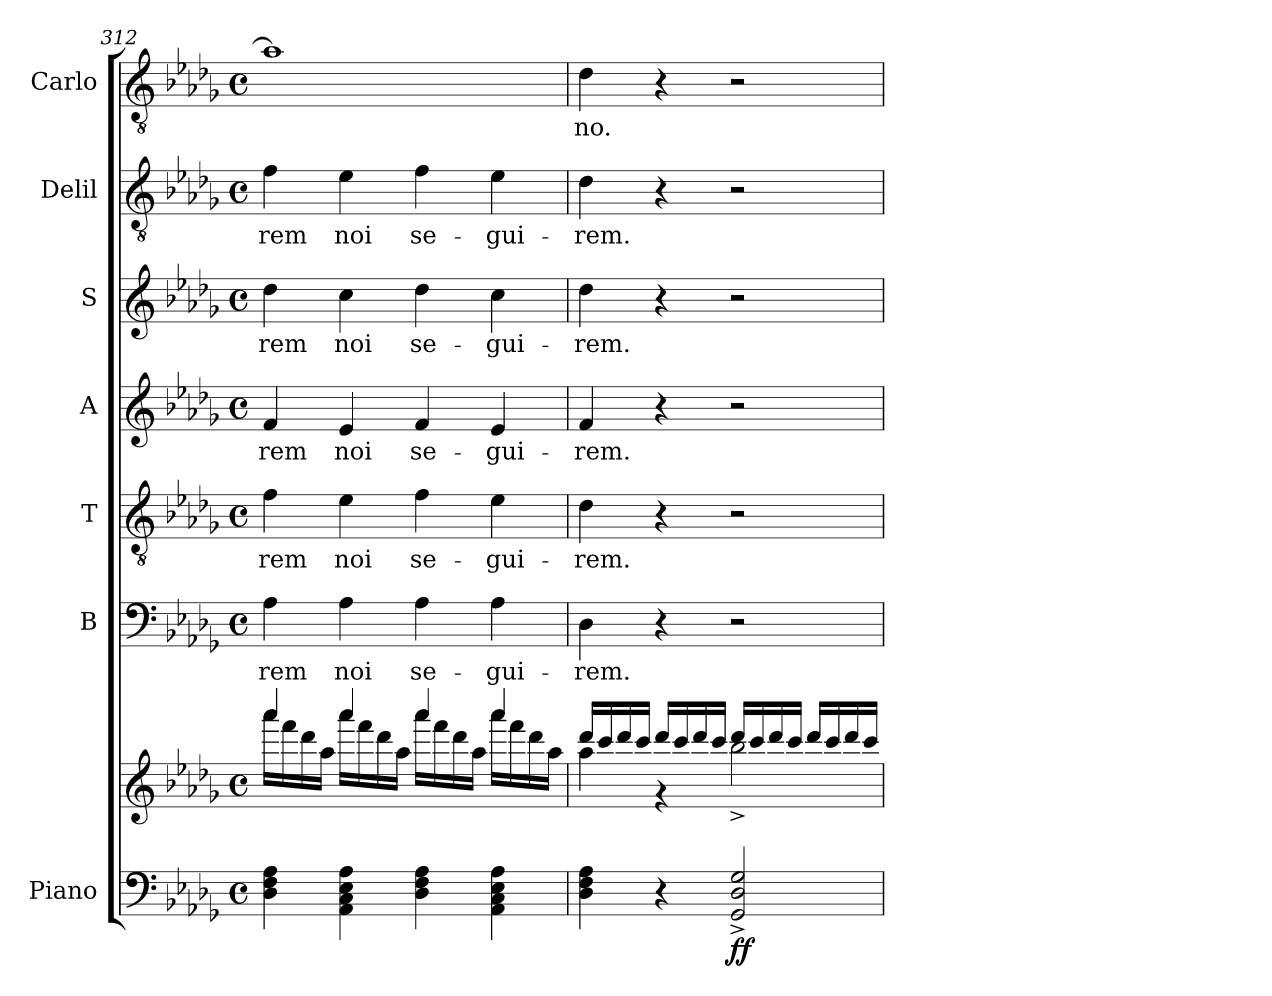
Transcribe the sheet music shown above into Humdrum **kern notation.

**kern	**kern	**dynam	**kern	**text	**kern	**text	**kern	**text	**kern	**text	**kern	**text	**kern	**text
*part7	*part7	*part7	*part6	*part6	*part5	*part5	*part4	*part4	*part3	*part3	*part2	*part2	*part1	*part1
*staff8	*staff7	*staff7/8	*staff6	*staff6	*staff5	*staff5	*staff4	*staff4	*staff3	*staff3	*staff2	*staff2	*staff1	*staff1
*I"Piano	*	*	*I"B	*	*I"T	*	*I"A	*	*I"S	*	*I"Delil	*	*I"Carlo	*
*I'Pno	*	*	*I'B	*	*I'T	*	*I'A	*	*I'S	*	*	*	*	*
!!LO:PB:g=z
*clefF4	*clefG2	*	*clefF4	*	*clefGv2	*	*clefG2	*	*clefG2	*	*clefGv2	*	*clefGv2	*
*k[b-e-a-d-g-]	*k[b-e-a-d-g-]	*	*k[b-e-a-d-g-]	*	*k[b-e-a-d-g-]	*	*k[b-e-a-d-g-]	*	*k[b-e-a-d-g-]	*	*k[b-e-a-d-g-]	*	*k[b-e-a-d-g-]	*
*M4/4	*M4/4	*	*M4/4	*	*M4/4	*	*M4/4	*	*M4/4	*	*M4/4	*	*M4/4	*
*met(c)	*met(c)	*	*met(c)	*	*met(c)	*	*met(c)	*	*met(c)	*	*met(c)	*	*met(c)	*
=312	=312	=312	=312	=312	=312	=312	=312	=312	=312	=312	=312	=312	=312	=312
*	*^	*	*	*	*	*	*	*	*	*	*	*	*	*
4D-\ 4F\ 4A-\	4aaa-/	16aaa-\LL	.	4A-\	-rem	4f\	-rem	4f/	-rem	4dd-\	-rem	4f\	-rem	1a-]	.
.	.	16fff\	.	.	.	.	.	.	.	.	.	.	.	.	.
.	.	16ddd-\	.	.	.	.	.	.	.	.	.	.	.	.	.
.	.	16aa-\JJ	.	.	.	.	.	.	.	.	.	.	.	.	.
4AA-\ 4C\ 4E-\ 4A-\	4aaa-/	16aaa-\LL	.	4A-\	noi	4e-\	noi	4e-/	noi	4cc\	noi	4e-\	noi	.	.
.	.	16fff\	.	.	.	.	.	.	.	.	.	.	.	.	.
.	.	16ddd-\	.	.	.	.	.	.	.	.	.	.	.	.	.
.	.	16aa-\JJ	.	.	.	.	.	.	.	.	.	.	.	.	.
4D-\ 4F\ 4A-\	4aaa-/	16aaa-\LL	.	4A-\	se-	4f\	se-	4f/	se-	4dd-\	se-	4f\	se-	.	.
.	.	16fff\	.	.	.	.	.	.	.	.	.	.	.	.	.
.	.	16ddd-\	.	.	.	.	.	.	.	.	.	.	.	.	.
.	.	16aa-\JJ	.	.	.	.	.	.	.	.	.	.	.	.	.
4AA-\ 4C\ 4E-\ 4A-\	4aaa-/	16aaa-\LL	.	4A-\	-gui-	4e-\	-gui-	4e-/	-gui-	4cc\	-gui-	4e-\	-gui-	.	.
.	.	16fff\	.	.	.	.	.	.	.	.	.	.	.	.	.
.	.	16ddd-\	.	.	.	.	.	.	.	.	.	.	.	.	.
.	.	16aa-\JJ	.	.	.	.	.	.	.	.	.	.	.	.	.
=313	=313	=313	=313	=313	=313	=313	=313	=313	=313	=313	=313	=313	=313	=313	=313
4D-\ 4F\ 4A-\	16ddd-/LL	4aa-\	.	4D-\	-rem.	4d-\	-rem.	4f/	-rem.	4dd-\	-rem.	4d-\	-rem.	4d-\	no.
.	16ccc/	.	.	.	.	.	.	.	.	.	.	.	.	.	.
.	16ddd-/	.	.	.	.	.	.	.	.	.	.	.	.	.	.
.	16ccc/JJ	.	.	.	.	.	.	.	.	.	.	.	.	.	.
4r	16ddd-/LL	4r	.	4r	.	4r	.	4r	.	4r	.	4r	.	4r	.
.	16ccc/	.	.	.	.	.	.	.	.	.	.	.	.	.	.
.	16ddd-/	.	.	.	.	.	.	.	.	.	.	.	.	.	.
.	16ccc/JJ	.	.	.	.	.	.	.	.	.	.	.	.	.	.
!	!	!	!LO:DY:b=2	!	!	!	!	!	!	!	!	!	!	!	!
!	!	!	!LO:DY:n=1:b	!	!	!	!	!	!	!	!	!	!	!	!
2GG-/^ 2D-/^ 2G-/^	16ddd-/LL	2bb-^\	f f	2r	.	2r	.	2r	.	2r	.	2r	.	2r	.
.	16ccc/	.	.	.	.	.	.	.	.	.	.	.	.	.	.
.	16ddd-/	.	.	.	.	.	.	.	.	.	.	.	.	.	.
.	16ccc/JJ	.	.	.	.	.	.	.	.	.	.	.	.	.	.
.	16ddd-/LL	.	.	.	.	.	.	.	.	.	.	.	.	.	.
.	16ccc/	.	.	.	.	.	.	.	.	.	.	.	.	.	.
.	16ddd-/	.	.	.	.	.	.	.	.	.	.	.	.	.	.
.	16ccc/JJ	.	.	.	.	.	.	.	.	.	.	.	.	.	.
*	*v	*v	*	*	*	*	*	*	*	*	*	*	*	*	*
=	=	=	=	=	=	=	=	=	=	=	=	=	=	=
*-	*-	*-	*-	*-	*-	*-	*-	*-	*-	*-	*-	*-	*-	*-
